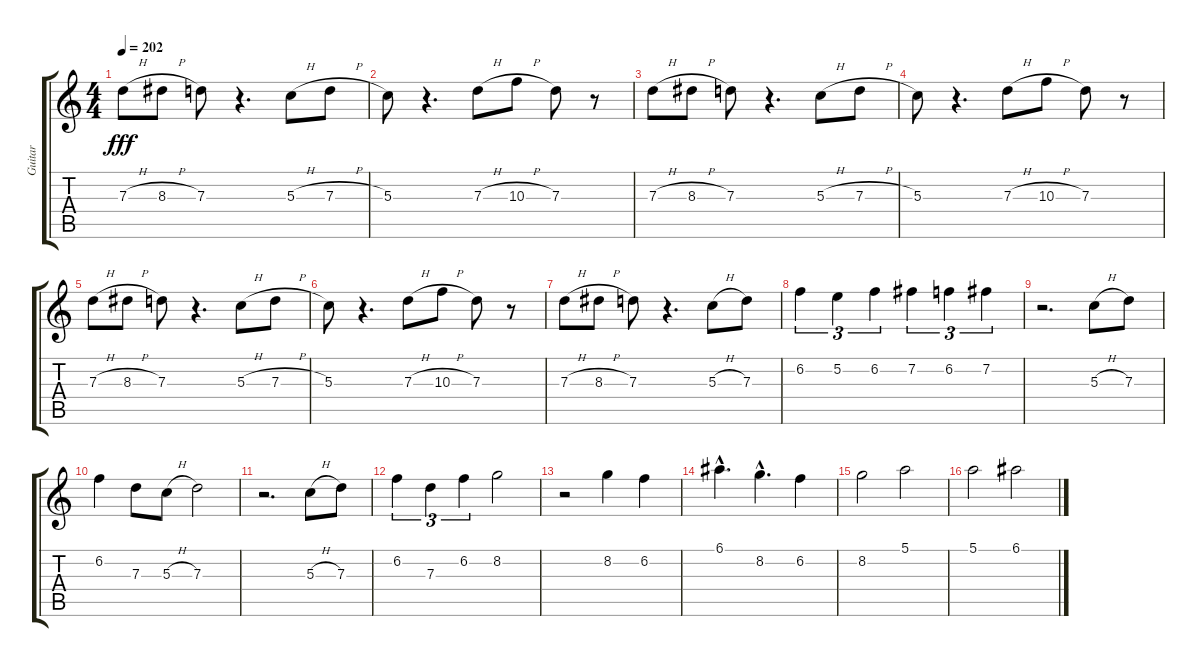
\track ("Guitar" "Guitar") {instrument acousticguitarnylon}
\staff {score tabs}
\tuning (E4 B3 G3 D3 A2 E2) {hide}
\ts (4 4)
\tempo 202
\clef g2
\ks c
7.3{h}.8{dy fff instrument acousticguitarnylon} 8.3{h}.8 7.3.8 r.4{d} 5.3{h}.8 7.3{h}.8 |
5.3.8 r.4{d} 7.3{h}.8 10.3{h}.8 7.3.8 r.8 |
7.3{h}.8 8.3{h}.8 7.3.8 r.4{d} 5.3{h}.8 7.3{h}.8 |
5.3.8 r.4{d} 7.3{h}.8 10.3{h}.8 7.3.8 r.8 |
7.3{h}.8 8.3{h}.8 7.3.8 r.4{d} 5.3{h}.8 7.3{h}.8 |
5.3.8 r.4{d} 7.3{h}.8 10.3{h}.8 7.3.8 r.8 |
7.3{h}.8 8.3{h}.8 7.3.8 r.4{d} 5.3{h}.8 7.3.8 |
6.2.4{tu (3 2)} 5.2.4{tu (3 2)} 6.2.4{tu (3 2)} 7.2.4{tu (3 2)} 6.2.4{tu (3 2)} 7.2.4{tu (3 2)} |
r.2{d} 5.3{h}.8 7.3.8 |
6.2.4 7.3.8 5.3{h}.8 7.3.2 |
r.2{d} 5.3{h}.8 7.3.8 |
6.2.4{tu (3 2)} 7.3.4{tu (3 2)} 6.2.4{tu (3 2)} 8.2.2 |
r.2 8.2.4 6.2.4 |
6.1{hac}.4{d} 8.2{hac}.4{d} 6.2.4 |
8.2.2 5.1.2 |
5.1.2 6.1.2
